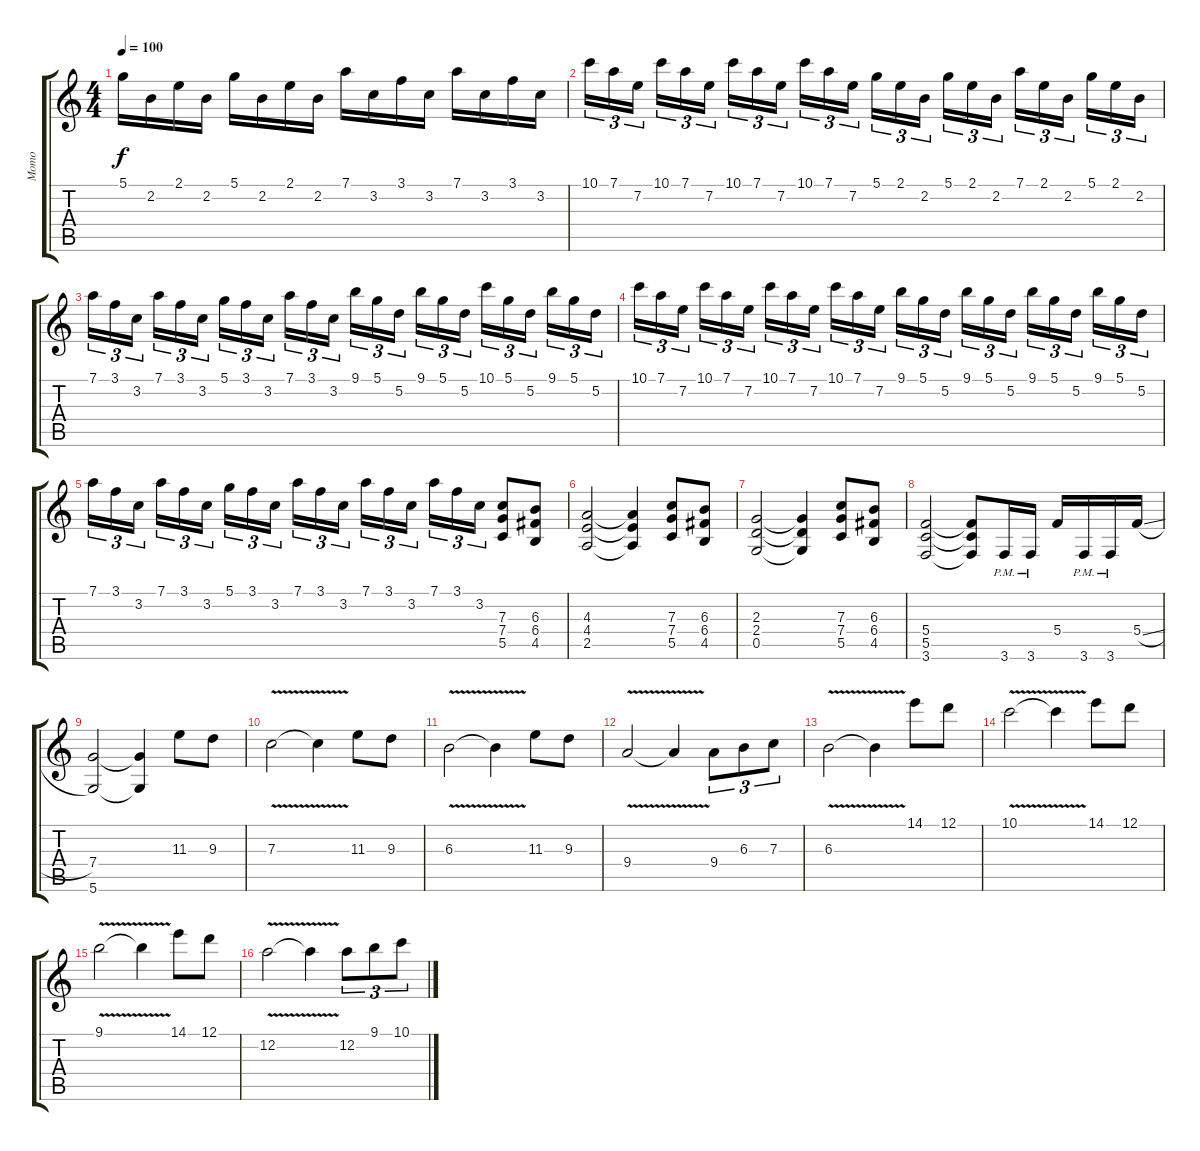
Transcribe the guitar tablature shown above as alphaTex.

\track ("Momo" "Momo") {instrument distortionguitar}
\staff {score tabs}
\tuning (D4 A3 F3 C3 G2 D2) {hide}
\ts (4 4)
\tempo 100
\clef g2
\ks c
5.1.16{dy f} 2.2.16 2.1.16 2.2.16 5.1.16 2.2.16 2.1.16 2.2.16 7.1.16 3.2.16 3.1.16 3.2.16 7.1.16 3.2.16 3.1.16 3.2.16 |
10.1.16{tu (3 2)} 7.1.16{tu (3 2)} 7.2.16{tu (3 2) beam splitsecondary} 10.1.16{tu (3 2)} 7.1.16{tu (3 2)} 7.2.16{tu (3 2)} 10.1.16{tu (3 2)} 7.1.16{tu (3 2)} 7.2.16{tu (3 2) beam splitsecondary} 10.1.16{tu (3 2)} 7.1.16{tu (3 2)} 7.2.16{tu (3 2)} 5.1.16{tu (3 2)} 2.1.16{tu (3 2)} 2.2.16{tu (3 2) beam splitsecondary} 5.1.16{tu (3 2)} 2.1.16{tu (3 2)} 2.2.16{tu (3 2)} 7.1.16{tu (3 2)} 2.1.16{tu (3 2)} 2.2.16{tu (3 2) beam splitsecondary} 5.1.16{tu (3 2)} 2.1.16{tu (3 2)} 2.2.16{tu (3 2)} |
7.1.16{tu (3 2)} 3.1.16{tu (3 2)} 3.2.16{tu (3 2) beam splitsecondary} 7.1.16{tu (3 2)} 3.1.16{tu (3 2)} 3.2.16{tu (3 2)} 5.1.16{tu (3 2)} 3.1.16{tu (3 2)} 3.2.16{tu (3 2) beam splitsecondary} 7.1.16{tu (3 2)} 3.1.16{tu (3 2)} 3.2.16{tu (3 2)} 9.1.16{tu (3 2)} 5.1.16{tu (3 2)} 5.2.16{tu (3 2) beam splitsecondary} 9.1.16{tu (3 2)} 5.1.16{tu (3 2)} 5.2.16{tu (3 2)} 10.1.16{tu (3 2)} 5.1.16{tu (3 2)} 5.2.16{tu (3 2) beam splitsecondary} 9.1.16{tu (3 2)} 5.1.16{tu (3 2)} 5.2.16{tu (3 2)} |
10.1.16{tu (3 2)} 7.1.16{tu (3 2)} 7.2.16{tu (3 2) beam splitsecondary} 10.1.16{tu (3 2)} 7.1.16{tu (3 2)} 7.2.16{tu (3 2)} 10.1.16{tu (3 2)} 7.1.16{tu (3 2)} 7.2.16{tu (3 2) beam splitsecondary} 10.1.16{tu (3 2)} 7.1.16{tu (3 2)} 7.2.16{tu (3 2)} 9.1.16{tu (3 2)} 5.1.16{tu (3 2)} 5.2.16{tu (3 2) beam splitsecondary} 9.1.16{tu (3 2)} 5.1.16{tu (3 2)} 5.2.16{tu (3 2)} 9.1.16{tu (3 2)} 5.1.16{tu (3 2)} 5.2.16{tu (3 2) beam splitsecondary} 9.1.16{tu (3 2)} 5.1.16{tu (3 2)} 5.2.16{tu (3 2)} |
7.1.16{tu (3 2)} 3.1.16{tu (3 2)} 3.2.16{tu (3 2) beam splitsecondary} 7.1.16{tu (3 2)} 3.1.16{tu (3 2)} 3.2.16{tu (3 2)} 5.1.16{tu (3 2)} 3.1.16{tu (3 2)} 3.2.16{tu (3 2) beam splitsecondary} 7.1.16{tu (3 2)} 3.1.16{tu (3 2)} 3.2.16{tu (3 2)} 7.1.16{tu (3 2)} 3.1.16{tu (3 2)} 3.2.16{tu (3 2) beam splitsecondary} 7.1.16{tu (3 2)} 3.1.16{tu (3 2)} 3.2.16{tu (3 2)} (7.3 7.4 5.5).8 (6.3 6.4 4.5).8 |
(4.3 4.4 2.5).2 (4.3{t} 4.4{t} 2.5{t}).4 (7.3 7.4 5.5).8 (6.3 6.4 4.5).8 |
(2.3 2.4 0.5).2 (2.3{t} 2.4{t} 0.5{t}).4 (7.3 7.4 5.5).8 (6.3 6.4 4.5).8 |
(5.4 5.5 3.6).2 (5.4{t} 5.5{t} 3.6{t}).8 3.6{pm}.16 3.6{pm}.16 5.4.16 3.6{pm}.16 3.6{pm}.16 5.4{sl}.16 |
(7.4 5.6).2 (7.4{t} 5.6{t}).4 11.3.8 9.3.8 |
7.3{v}.2 7.3{t}.4 11.3.8 9.3.8 |
6.3{v}.2 6.3{t}.4 11.3.8 9.3.8 |
9.4{v}.2 9.4{t}.4 9.4.8{tu (3 2)} 6.3.8{tu (3 2)} 7.3.8{tu (3 2)} |
6.3{v}.2 6.3{t}.4 14.1.8 12.1.8 |
10.1{v}.2 10.1{t}.4 14.1.8 12.1.8 |
9.1{v}.2 9.1{t}.4 14.1.8 12.1.8 |
12.2{v}.2 12.2{t}.4 12.2.8{tu (3 2)} 9.1.8{tu (3 2)} 10.1.8{tu (3 2)}
